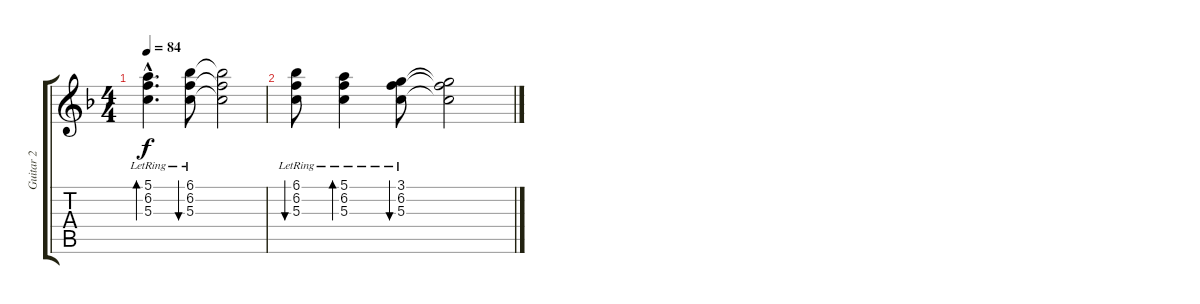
\track ("Guitar 2" "Guitar 2") {instrument acousticguitarnylon}
\staff {score tabs}
\tuning (E4 B3 G3 D3 A2 E2) {hide}
\ts (4 4)
\tempo 84
\clef g2
\ks f
(5.1{hac lr} 6.2{hac lr} 5.3{hac lr}).4{d bd 120 dy f volume 2} (6.1{lr} 6.2{lr} 5.3{lr}).8{bu 120} (6.1{t} 6.2{t} 5.3{t}).2 |
(6.1{lr} 6.2{lr} 5.3{lr}).8{bu 120 volume 1} (5.1{lr} 6.2{lr} 5.3{lr}).4{bd 120} (3.1{lr} 6.2{lr} 5.3{lr}).8{bu 60} (3.1{t} 6.2{t} 5.3{t}).2
